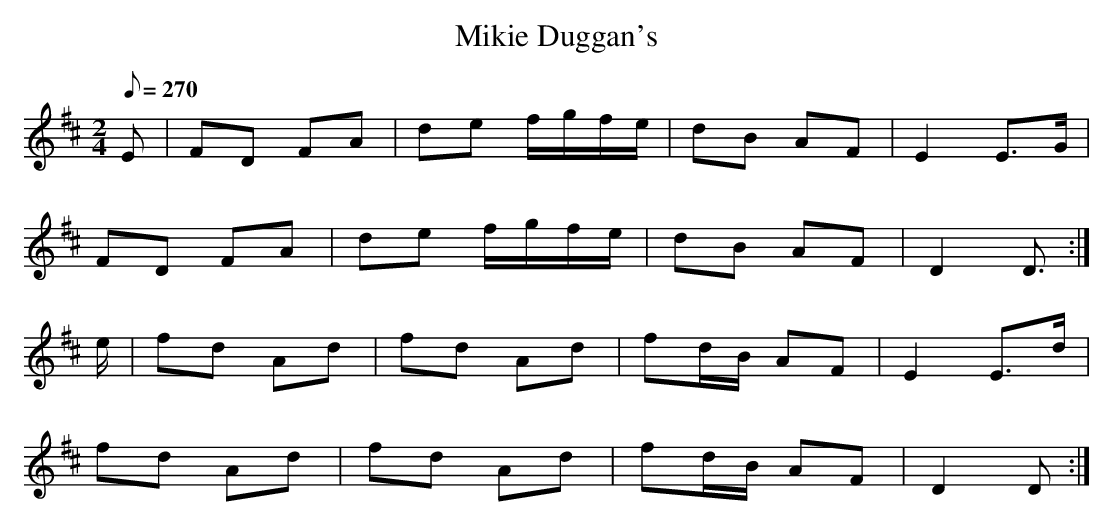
X:1
T: Mikie Duggan's
L: 1/8
M: 2/4
Q: 270
K: D
E|FD FA|de f/g/f/e/|dB AF|E2 E>G|
FD FA|de f/g/f/e/|dB AF|D2 D> :|
e|fd Ad|fd Ad|fd/B/ AF|E2 E>d|
fd Ad|fd Ad|fd/B/ AF|D2 D> :|
